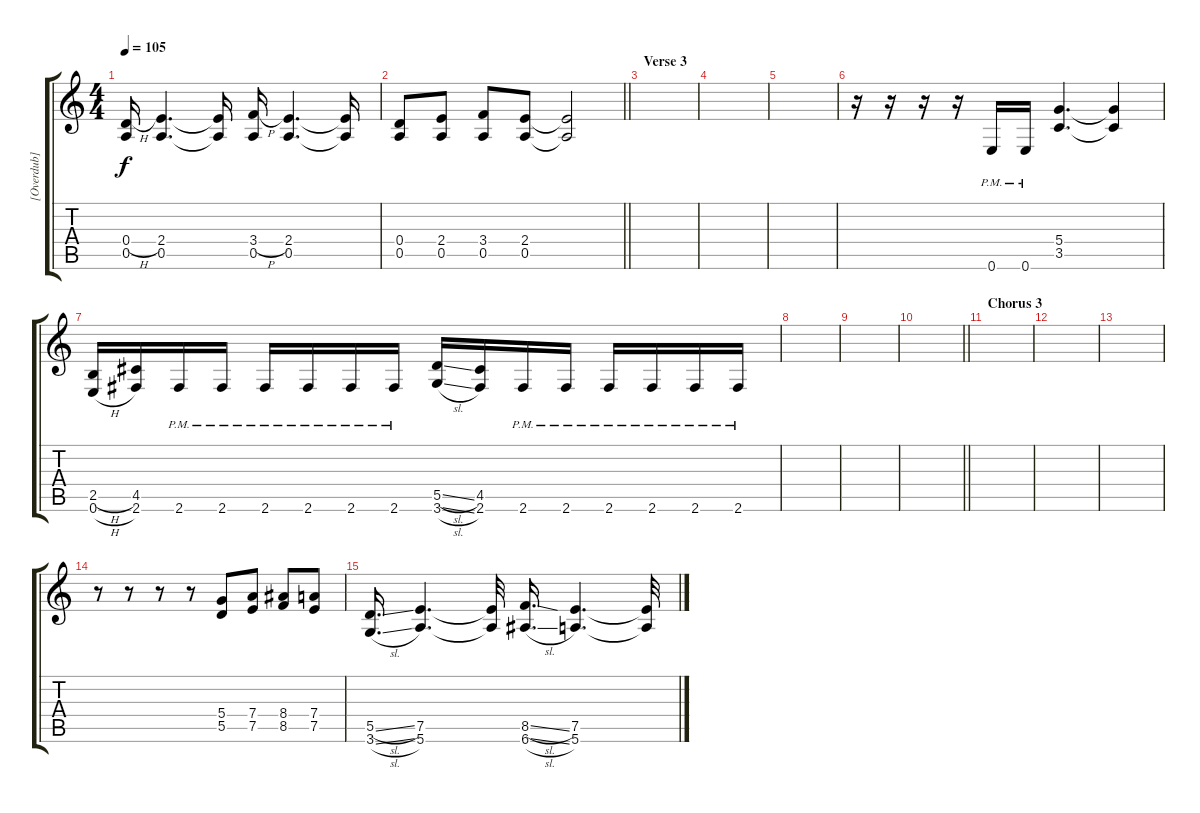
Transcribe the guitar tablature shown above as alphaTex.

\track ("[Overdub]" "[Overdub]") {instrument distortionguitar}
\staff {score tabs}
\tuning (E4 B3 G3 D3 A2 E2) {hide}
\ts (4 4)
\tempo 105
\clef g2
\ks c
(0.4{h} 0.5).16{dy f} (2.4 0.5).4{d} (2.4{t} 0.5{t}).16 (3.4{h} 0.5).16 (2.4 0.5).4{d} (2.4{t} 0.5{t}).16 |
\barLineRight lightlight
(0.4 0.5).8 (2.4 0.5).8 (3.4 0.5).8 (2.4 0.5).8 (2.4{t} 0.5{t}).2 |
\section ("" "Verse 3")
|
|
|
r.16 r.16 r.16 r.16 0.6{pm}.16 0.6{pm}.16 (5.4 3.5).4{d} (5.4{t} 3.5{t}).4 |
(2.5{h} 0.6{h}).16 (4.5 2.6).16 2.6{pm}.16 2.6{pm}.16 2.6{pm}.16 2.6{pm}.16 2.6{pm}.16 2.6{pm}.16 (5.5{sl} 3.6{sl}).16 (4.5 2.6).16 2.6{pm}.16 2.6{pm}.16 2.6{pm}.16 2.6{pm}.16 2.6{pm}.16 2.6{pm}.16 |
|
|
\barLineRight lightlight
|
\section ("" "Chorus 3")
|
|
|
r.8 r.8 r.8 r.8 (5.4 5.5).8 (7.4 7.5).8 (8.4 8.5).8 (7.4 7.5).8 |
(5.5{sl} 3.6{sl}).16{d} (7.5 5.6).4{d} (7.5{t} 5.6{t}).32 (8.5{sl} 6.6{sl}).16{d} (7.5 5.6).4{d} (7.5{t} 5.6{t}).32
